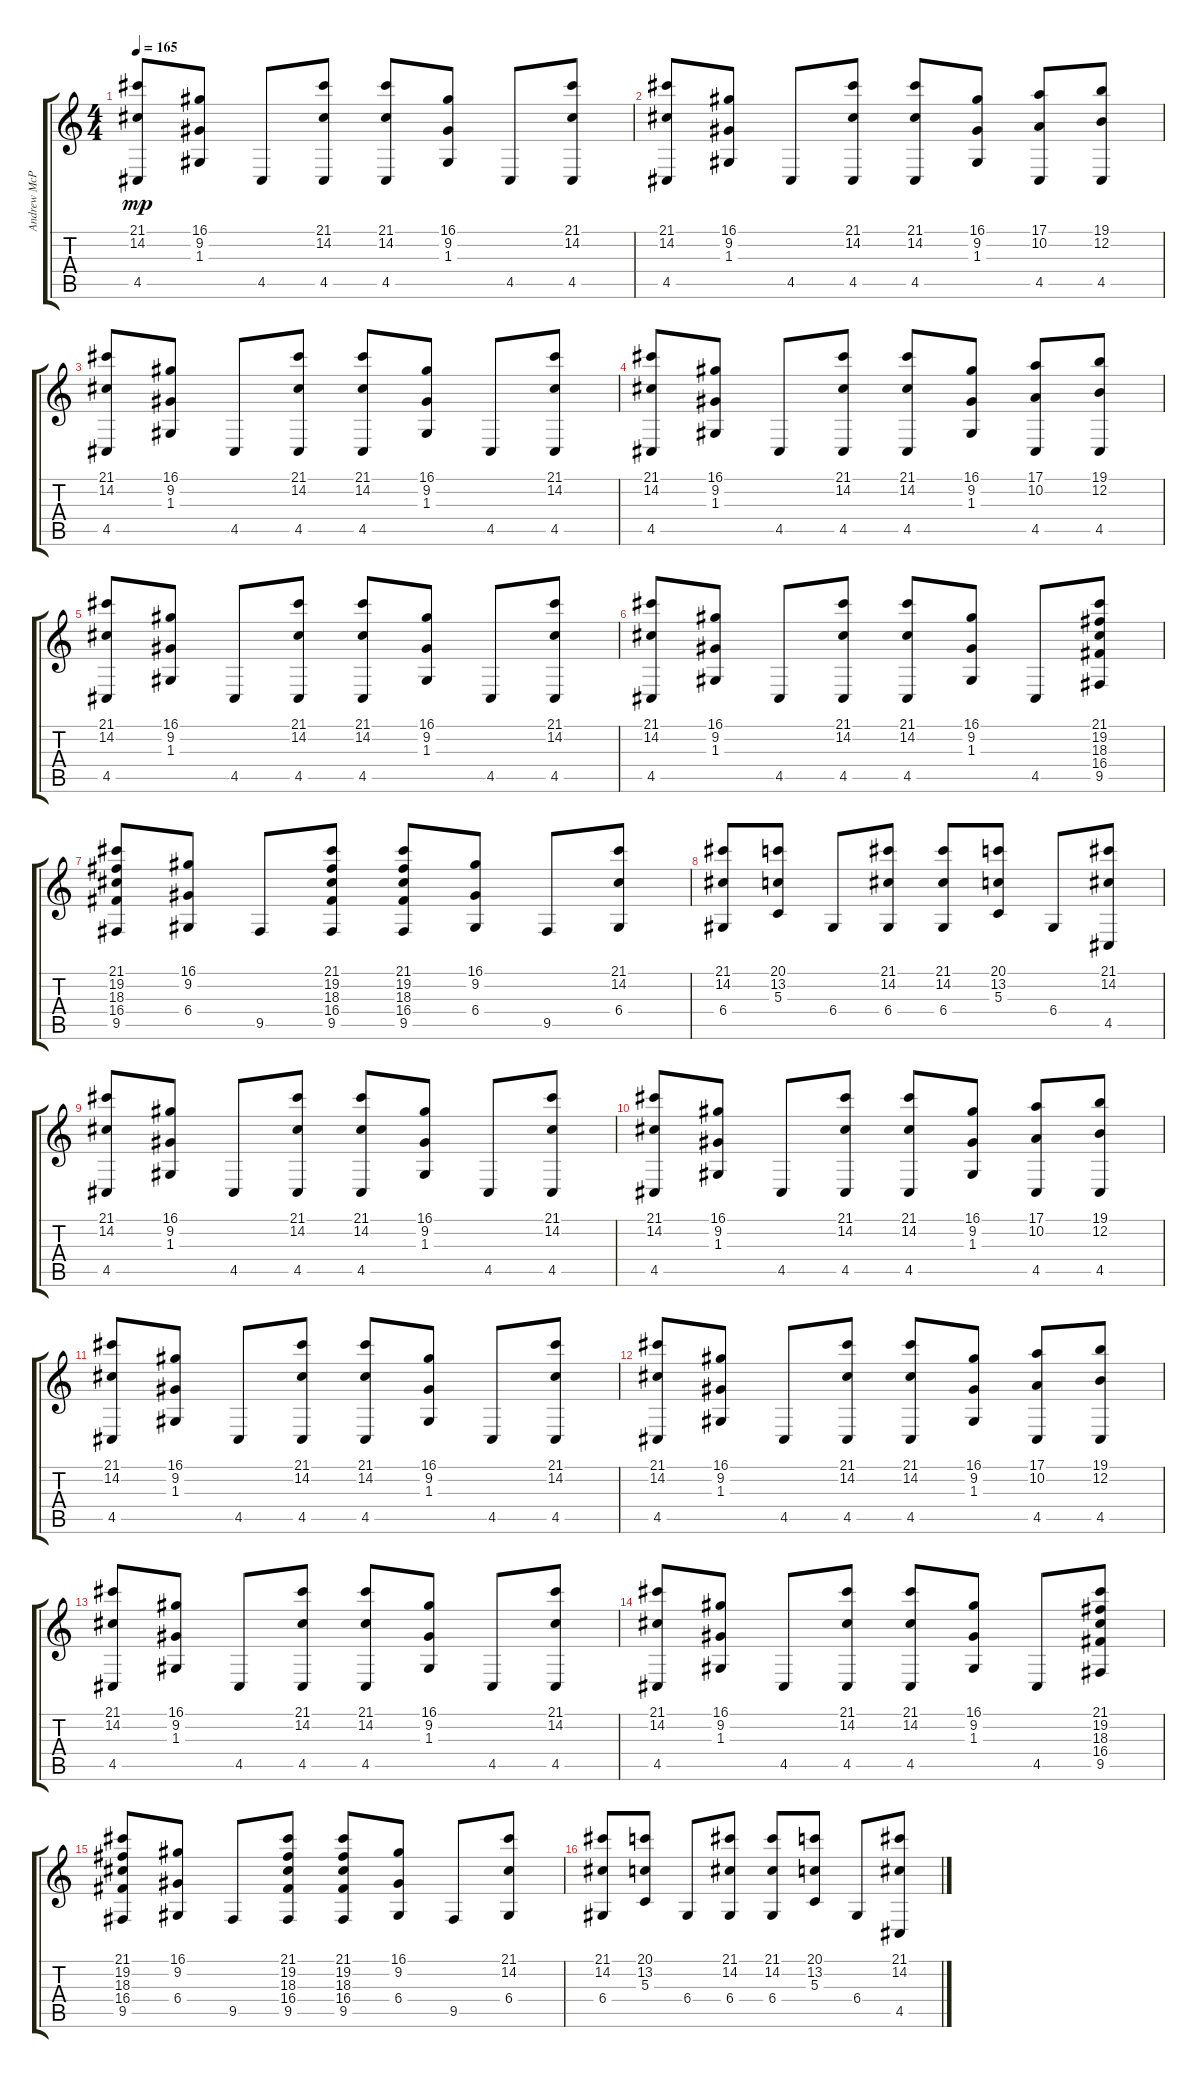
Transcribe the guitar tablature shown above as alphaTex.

\track ("Andrew McPauls (Keyb)" "Andrew McP") {instrument stringensemble1}
\staff {score tabs}
\tuning (E4 B3 G3 D3 A2 E2) {hide}
\ts (4 4)
\tempo 165
\clef g2
\ks c
(21.1 14.2 4.5).8{dy mp} (16.1 9.2 1.3).8 4.5.8 (21.1 14.2 4.5).8 (21.1 14.2 4.5).8 (16.1 9.2 1.3).8 4.5.8 (21.1 14.2 4.5).8 |
(21.1 14.2 4.5).8 (16.1 9.2 1.3).8 4.5.8 (21.1 14.2 4.5).8 (21.1 14.2 4.5).8 (16.1 9.2 1.3).8 (17.1 10.2 4.5).8 (19.1 12.2 4.5).8 |
(21.1 14.2 4.5).8 (16.1 9.2 1.3).8 4.5.8 (21.1 14.2 4.5).8 (21.1 14.2 4.5).8 (16.1 9.2 1.3).8 4.5.8 (21.1 14.2 4.5).8 |
(21.1 14.2 4.5).8 (16.1 9.2 1.3).8 4.5.8 (21.1 14.2 4.5).8 (21.1 14.2 4.5).8 (16.1 9.2 1.3).8 (17.1 10.2 4.5).8 (19.1 12.2 4.5).8 |
(21.1 14.2 4.5).8 (16.1 9.2 1.3).8 4.5.8 (21.1 14.2 4.5).8 (21.1 14.2 4.5).8 (16.1 9.2 1.3).8 4.5.8 (21.1 14.2 4.5).8 |
(21.1 14.2 4.5).8 (16.1 9.2 1.3).8 4.5.8 (21.1 14.2 4.5).8 (21.1 14.2 4.5).8 (16.1 9.2 1.3).8 4.5.8 (21.1 19.2 18.3 16.4 9.5).8 |
(21.1 19.2 18.3 16.4 9.5).8 (16.1 9.2 6.4).8 9.5.8 (21.1 19.2 18.3 16.4 9.5).8 (21.1 19.2 18.3 16.4 9.5).8 (16.1 9.2 6.4).8 9.5.8 (21.1 14.2 6.4).8 |
(21.1 14.2 6.4).8 (20.1 13.2 5.3).8 6.4.8 (21.1 14.2 6.4).8 (21.1 14.2 6.4).8 (20.1 13.2 5.3).8 6.4.8 (21.1 14.2 4.5).8 |
(21.1 14.2 4.5).8 (16.1 9.2 1.3).8 4.5.8 (21.1 14.2 4.5).8 (21.1 14.2 4.5).8 (16.1 9.2 1.3).8 4.5.8 (21.1 14.2 4.5).8 |
(21.1 14.2 4.5).8 (16.1 9.2 1.3).8 4.5.8 (21.1 14.2 4.5).8 (21.1 14.2 4.5).8 (16.1 9.2 1.3).8 (17.1 10.2 4.5).8 (19.1 12.2 4.5).8 |
(21.1 14.2 4.5).8 (16.1 9.2 1.3).8 4.5.8 (21.1 14.2 4.5).8 (21.1 14.2 4.5).8 (16.1 9.2 1.3).8 4.5.8 (21.1 14.2 4.5).8 |
(21.1 14.2 4.5).8 (16.1 9.2 1.3).8 4.5.8 (21.1 14.2 4.5).8 (21.1 14.2 4.5).8 (16.1 9.2 1.3).8 (17.1 10.2 4.5).8 (19.1 12.2 4.5).8 |
(21.1 14.2 4.5).8 (16.1 9.2 1.3).8 4.5.8 (21.1 14.2 4.5).8 (21.1 14.2 4.5).8 (16.1 9.2 1.3).8 4.5.8 (21.1 14.2 4.5).8 |
(21.1 14.2 4.5).8 (16.1 9.2 1.3).8 4.5.8 (21.1 14.2 4.5).8 (21.1 14.2 4.5).8 (16.1 9.2 1.3).8 4.5.8 (21.1 19.2 18.3 16.4 9.5).8 |
(21.1 19.2 18.3 16.4 9.5).8 (16.1 9.2 6.4).8 9.5.8 (21.1 19.2 18.3 16.4 9.5).8 (21.1 19.2 18.3 16.4 9.5).8 (16.1 9.2 6.4).8 9.5.8 (21.1 14.2 6.4).8 |
(21.1 14.2 6.4).8 (20.1 13.2 5.3).8 6.4.8 (21.1 14.2 6.4).8 (21.1 14.2 6.4).8 (20.1 13.2 5.3).8 6.4.8 (21.1 14.2 4.5).8
